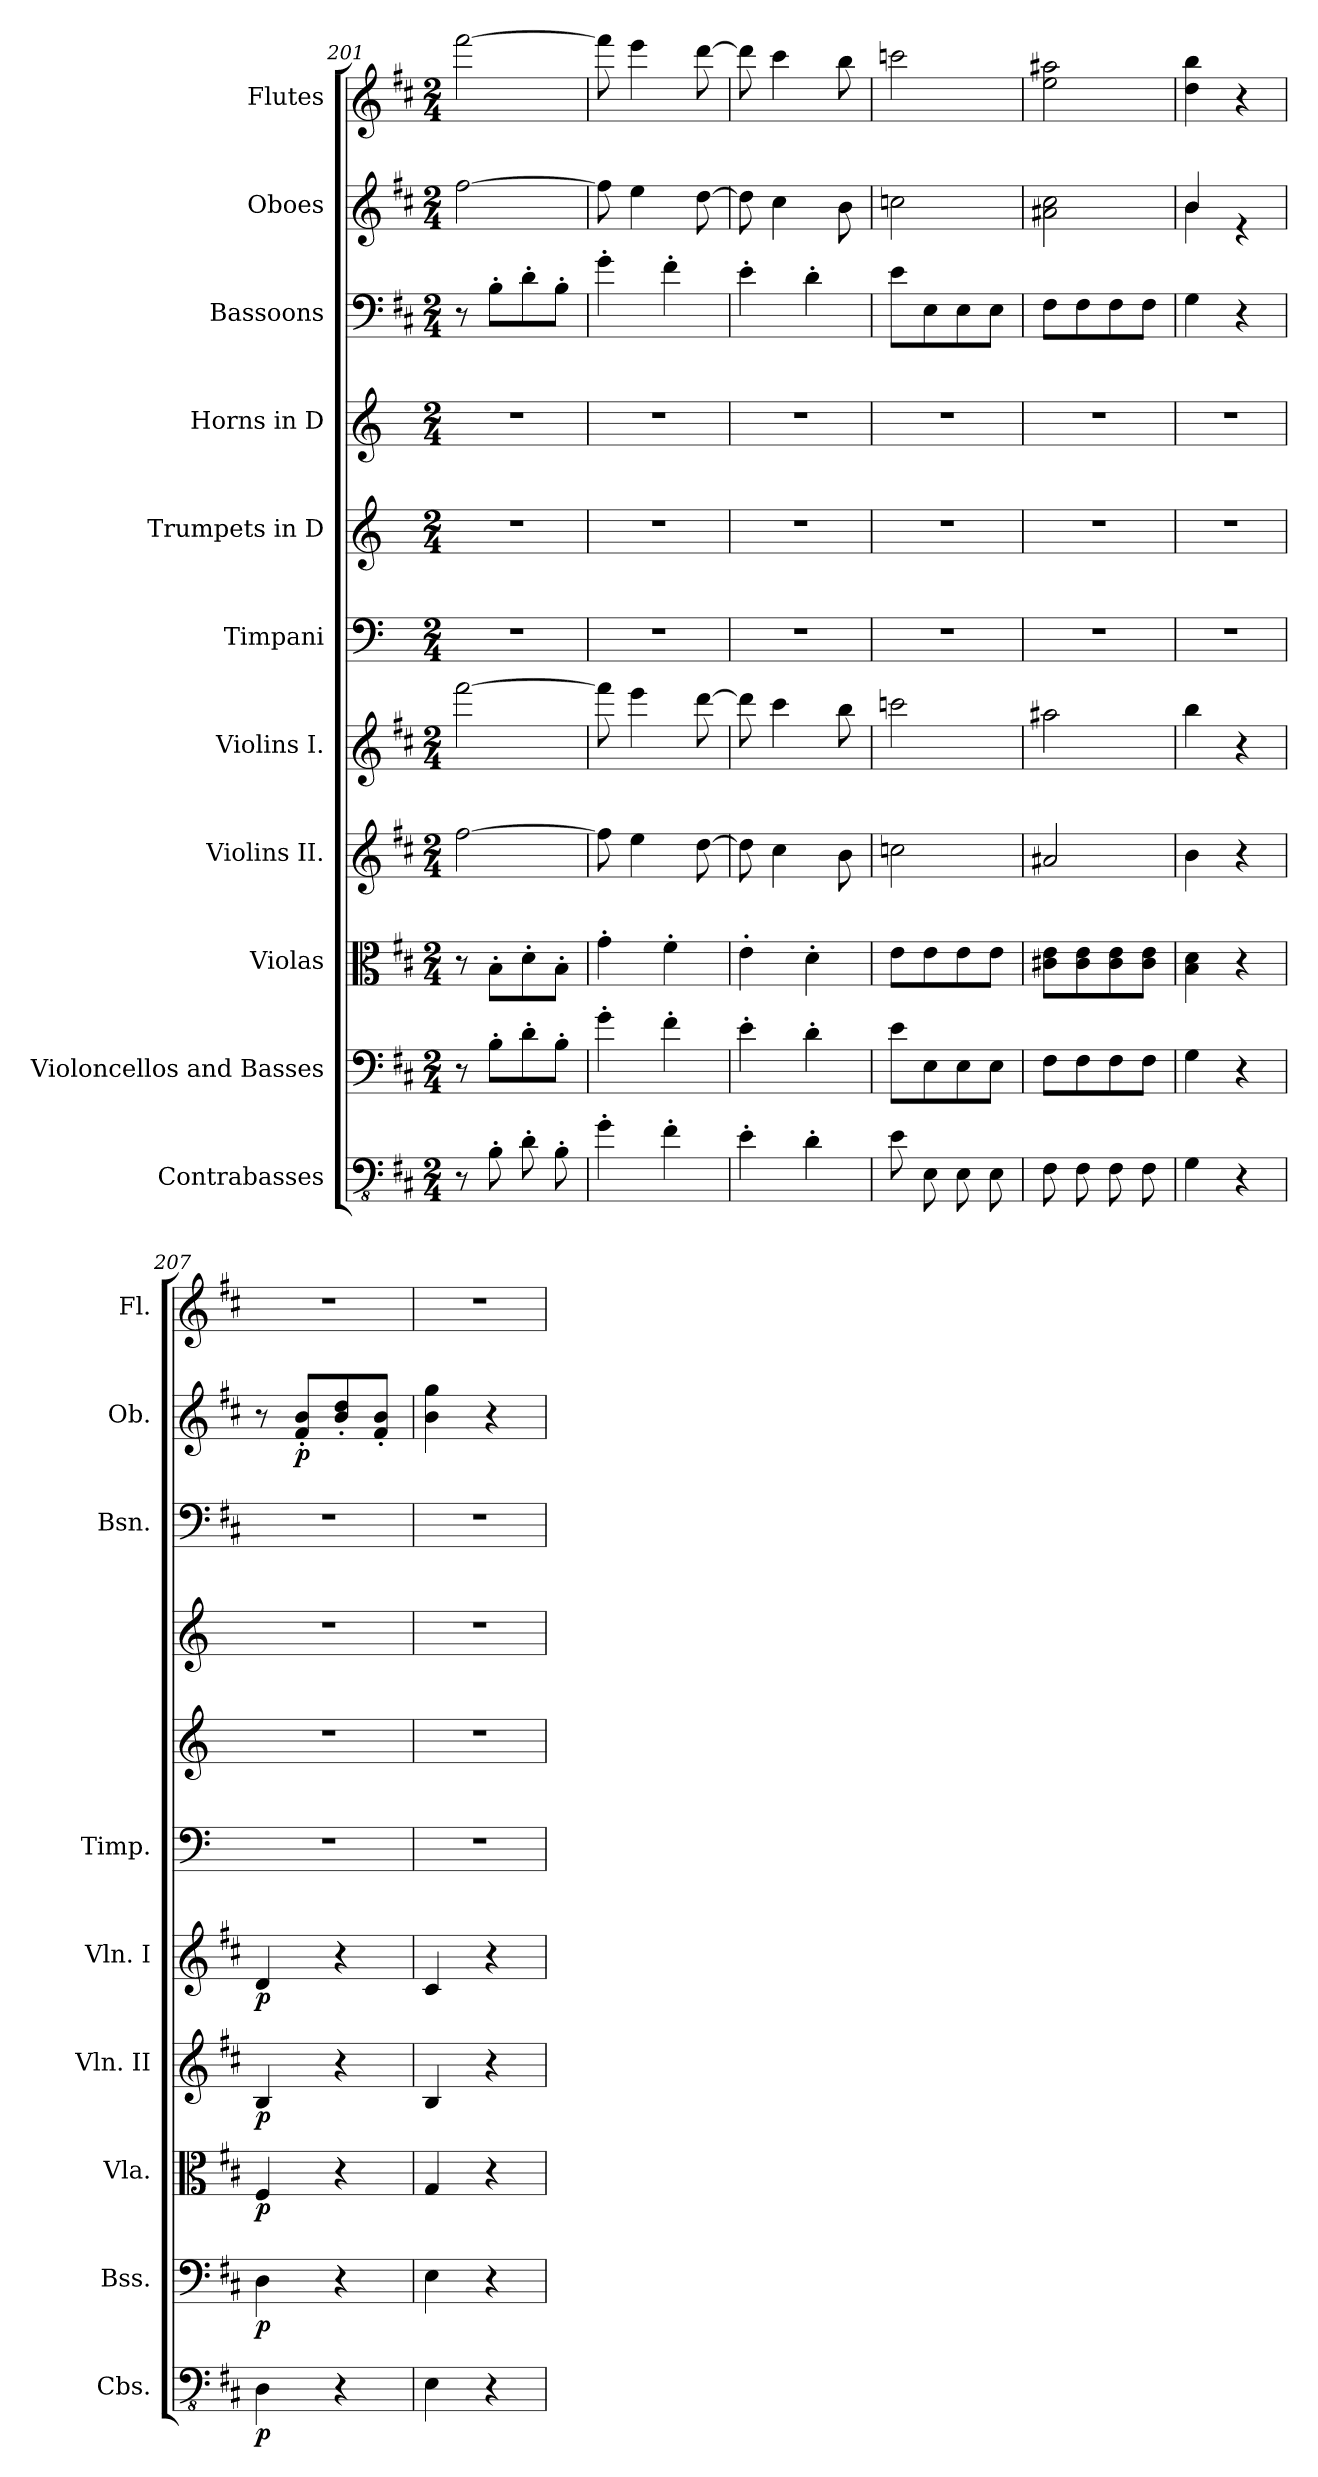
**kern	**dynam	**kern	**dynam	**kern	**dynam	**kern	**dynam	**kern	**dynam	**kern	**kern	**kern	**kern	**kern	**dynam	**kern
*part11	*part11	*part10	*part10	*part9	*part9	*part8	*part8	*part7	*part7	*part6	*part5	*part4	*part3	*part2	*part2	*part1
*staff11	*staff11	*staff10	*staff10	*staff9	*staff9	*staff8	*staff8	*staff7	*staff7	*staff6	*staff5	*staff4	*staff3	*staff2	*staff2	*staff1
*I"Contrabasses	*	*I"Violoncellos and Basses	*	*I"Violas	*	*I"Violins II.	*	*I"Violins I.	*	*I"Timpani	*I"Trumpets in D	*I"Horns in D	*I"Bassoons	*I"Oboes	*	*I"Flutes
*I'Cbs.	*	*I'Bss.	*	*I'Vla.	*	*I'Vln. II	*	*I'Vln. I	*	*I'Timp.	*	*	*I'Bsn.	*I'Ob.	*	*I'Fl.
*clefFv4	*	*clefF4	*	*clefC3	*	*clefG2	*	*clefG2	*	*clefF4	*clefG2	*clefG2	*clefF4	*clefG2	*	*clefG2
*	*	*	*	*	*	*	*	*	*	*	*	*ITrd6c10	*	*	*	*
*k[f#c#]	*	*k[f#c#]	*	*k[f#c#]	*	*k[f#c#]	*	*k[f#c#]	*	*k[]	*k[]	*k[f#c#]	*k[f#c#]	*k[f#c#]	*	*k[f#c#]
*M2/4	*	*M2/4	*	*M2/4	*	*M2/4	*	*M2/4	*	*M2/4	*M2/4	*M2/4	*M2/4	*M2/4	*	*M2/4
=201	=201	=201	=201	=201	=201	=201	=201	=201	=201	=201	=201	=201	=201	=201	=201	=201
*	*	*	*	*	*	*	*	*	*	*^	*^	*^	*	*	*	*
8r	.	8r	.	8r	.	[2ff#\	.	[2fff#\	.	2r	2AAyy	2r	2gyy	2r	2Ayy	8r	[2ff#\	.	[2fff#\
8BB'\	.	8B'\L	.	8B'\L	.	.	.	.	.	.	.	.	.	.	.	8B'\L	.	.	.
8D'\	.	8d'\	.	8d'\	.	.	.	.	.	.	.	.	.	.	.	8d'\	.	.	.
8BB'\	.	8B'\J	.	8B'\J	.	.	.	.	.	.	.	.	.	.	.	8B'\J	.	.	.
*	*	*	*	*	*	*	*	*	*	*v	*v	*	*	*v	*v	*	*	*	*
*	*	*	*	*	*	*	*	*	*	*	*v	*v	*	*	*	*	*
!!LO:PB:g=z
=202	=202	=202	=202	=202	=202	=202	=202	=202	=202	=202	=202	=202	=202	=202	=202	=202
4G'\	.	4g'\	.	4g'\	.	8ff#\]	.	8fff#\]	.	2r	2r	2r	4g'\	8ff#\]	.	8fff#\]
.	.	.	.	.	.	4ee\	.	4eee\	.	.	.	.	.	4ee\	.	4eee\
4F#'\	.	4f#'\	.	4f#'\	.	.	.	.	.	.	.	.	4f#'\	.	.	.
.	.	.	.	.	.	[8dd\	.	[8ddd\	.	.	.	.	.	[8dd\	.	[8ddd\
=203	=203	=203	=203	=203	=203	=203	=203	=203	=203	=203	=203	=203	=203	=203	=203	=203
4E'\	.	4e'\	.	4e'\	.	8dd\]	.	8ddd\]	.	2r	2r	2r	4e'\	8dd\]	.	8ddd\]
.	.	.	.	.	.	4cc#\	.	4ccc#\	.	.	.	.	.	4cc#\	.	4ccc#\
4D'\	.	4d'\	.	4d'\	.	.	.	.	.	.	.	.	4d'\	.	.	.
.	.	.	.	.	.	8b\	.	8bb\	.	.	.	.	.	8b\	.	8bb\
=204	=204	=204	=204	=204	=204	=204	=204	=204	=204	=204	=204	=204	=204	=204	=204	=204
8E\	.	8e\L	.	8e\L	.	2ccn\	.	2cccn\	.	2r	2r	2r	8e\L	2ccn\	.	2cccn\
8EE\	.	8E\	.	8e\	.	.	.	.	.	.	.	.	8E\	.	.	.
8EE\	.	8E\	.	8e\	.	.	.	.	.	.	.	.	8E\	.	.	.
8EE\	.	8E\J	.	8e\J	.	.	.	.	.	.	.	.	8E\J	.	.	.
=205	=205	=205	=205	=205	=205	=205	=205	=205	=205	=205	=205	=205	=205	=205	=205	=205
8FF#\	.	8F#\L	.	8c#X\ 8e\L	.	2a#X/	.	2aa#X\	.	2r	2r	2r	8F#\L	2a#X\ 2cc#\	.	2ee\ 2aa#X\
8FF#\	.	8F#\	.	8c#\ 8e\	.	.	.	.	.	.	.	.	8F#\	.	.	.
8FF#\	.	8F#\	.	8c#\ 8e\	.	.	.	.	.	.	.	.	8F#\	.	.	.
8FF#\	.	8F#\J	.	8c#\ 8e\J	.	.	.	.	.	.	.	.	8F#\J	.	.	.
=206	=206	=206	=206	=206	=206	=206	=206	=206	=206	=206	=206	=206	=206	=206	=206	=206
*	*	*	*	*	*	*	*	*	*	*	*	*	*	*^	*	*
4GG\	.	4G\	.	4B\ 4d\	.	4b\	.	4bb\	.	2r	2r	2r	4G\	4b/	4b\	.	4dd\ 4bb\
4r	.	4r	.	4r	.	4r	.	4r	.	.	.	.	4r	4re	4ryy	.	4r
=207	=207	=207	=207	=207	=207	=207	=207	=207	=207	=207	=207	=207	=207	=207	=207	=207	=207
!	!LO:DY:b	!	!LO:DY:b	!	!LO:DY:b	!	!LO:DY:b	!	!LO:DY:b	!	!	!	!	!	!	!	!
*	*	*	*	*	*	*	*	*	*	*	*	*	*	*v	*v	*	*
4DD\	p	4D\	p	4F#/	p	4B/	p	4d/	p	2r	2r	2r	2r	8r	.	2r
!	!	!	!	!	!	!	!	!	!	!	!	!	!	!	!LO:DY:b	!
.	.	.	.	.	.	.	.	.	.	.	.	.	.	8f#/' 8b/'L	p	.
4r	.	4r	.	4r	.	4r	.	4r	.	.	.	.	.	8b/' 8dd/'	.	.
.	.	.	.	.	.	.	.	.	.	.	.	.	.	8f#/' 8b/'J	.	.
=208	=208	=208	=208	=208	=208	=208	=208	=208	=208	=208	=208	=208	=208	=208	=208	=208
4EE\	.	4E\	.	4G/	.	4B/	.	4c#/	.	2r	2r	2r	2r	4b\ 4gg\	.	2r
4r	.	4r	.	4r	.	4r	.	4r	.	.	.	.	.	4r	.	.
=	=	=	=	=	=	=	=	=	=	=	=	=	=	=	=	=
*-	*-	*-	*-	*-	*-	*-	*-	*-	*-	*-	*-	*-	*-	*-	*-	*-
